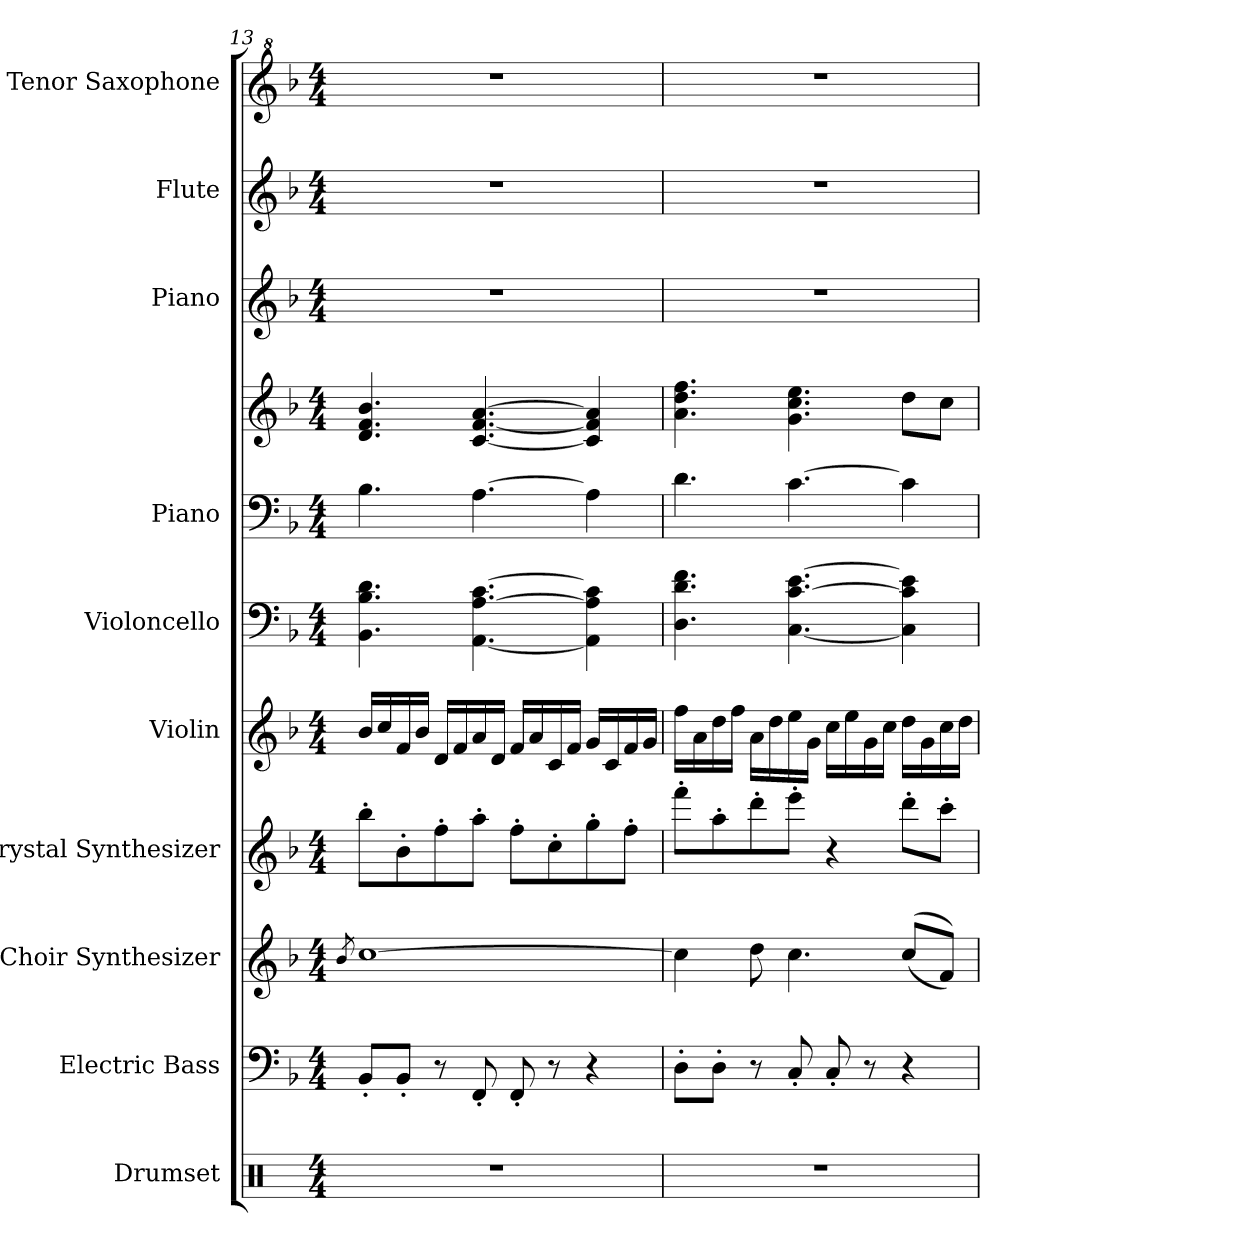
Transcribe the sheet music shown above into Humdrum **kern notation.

**kern	**kern	**kern	**kern	**kern	**kern	**kern	**kern	**kern	**kern	**kern
*part10	*part9	*part8	*part7	*part6	*part5	*part4	*part4	*part3	*part2	*part1
*staff11	*staff10	*staff9	*staff8	*staff7	*staff6	*staff5	*staff4	*staff3	*staff2	*staff1
*I"Drumset	*I"Electric Bass	*I"Choir Synthesizer	*I"Crystal Synthesizer	*I"Violin	*I"Violoncello	*I"Piano	*	*I"Piano	*I"Flute	*I"Tenor Saxophone
*I'D. Set	*I'El. B.	*I'Synth.	*I'Synth.	*I'Vln.	*I'Vc.	*I'Pno.	*	*I'Pno.	*I'Fl.	*I'T. Sax.
*clefX	*clefF4	*clefG2	*clefG2	*clefG2	*clefF4	*clefF4	*clefG2	*clefG2	*clefG2	*clefG^2
*	*ITrd7c12	*	*	*	*	*	*	*	*	*ITrd8c14
*k[]	*k[b-]	*k[b-]	*k[b-]	*k[b-]	*k[b-]	*k[b-]	*k[b-]	*k[b-]	*k[b-]	*k[b-]
*M4/4	*M4/4	*M4/4	*M4/4	*M4/4	*M4/4	*M4/4	*M4/4	*M4/4	*M4/4	*M4/4
=13	=13	=13	=13	=13	=13	=13	=13	=13	=13	=13
.	.	8qb-/	.	.	.	.	.	.	.	.
1r	8BBB-'/L	[1cc	8bb-'\L	16b-/LL	4.BB-\ 4.B-\ 4.d\	4.B-\	4.d/ 4.f/ 4.b-/	1r	1r	1r
.	.	.	.	16cc/	.	.	.	.	.	.
.	8BBB-'/J	.	8b-'\	16f/	.	.	.	.	.	.
.	.	.	.	16b-/JJ	.	.	.	.	.	.
.	8r	.	8ff'\	16d/LL	.	.	.	.	.	.
.	.	.	.	16f/	.	.	.	.	.	.
.	8FFF'/	.	8aa'\J	16a/	[4.AA\ [4.A\ [4.c\	[4.A\	[4.c/ [4.f/ [4.a/	.	.	.
.	.	.	.	16d/JJ	.	.	.	.	.	.
.	8FFF'/	.	8ff'\L	16f/LL	.	.	.	.	.	.
.	.	.	.	16a/	.	.	.	.	.	.
.	8r	.	8cc'\	16c/	.	.	.	.	.	.
.	.	.	.	16f/JJ	.	.	.	.	.	.
.	4r	.	8gg'\	16g/LL	4AA\] 4A\] 4c\]	4A\]	4c/] 4f/] 4a/]	.	.	.
.	.	.	.	16c/	.	.	.	.	.	.
.	.	.	8ff'\J	16f/	.	.	.	.	.	.
.	.	.	.	16g/JJ	.	.	.	.	.	.
!!LO:PB:g=z
=14	=14	=14	=14	=14	=14	=14	=14	=14	=14	=14
1r	8DD'\L	4cc\]	8fff'\L	16ff\LL	4.D\ 4.d\ 4.f\	4.d\	4.a\ 4.dd\ 4.ff\	1r	1r	1r
.	.	.	.	16a\	.	.	.	.	.	.
.	8DD'\J	.	8aa'\	16dd\	.	.	.	.	.	.
.	.	.	.	16ff\JJ	.	.	.	.	.	.
.	8r	8dd\	8ddd'\	16a\LL	.	.	.	.	.	.
.	.	.	.	16dd\	.	.	.	.	.	.
.	8CC'/	4.cc\	8eee'\J	16ee\	[4.C\ [4.c\ [4.e\	[4.c\	4.g\ 4.cc\ 4.ee\	.	.	.
.	.	.	.	16g\JJ	.	.	.	.	.	.
.	8CC'/	.	4r	16cc\LL	.	.	.	.	.	.
.	.	.	.	16ee\	.	.	.	.	.	.
.	8r	.	.	16g\	.	.	.	.	.	.
.	.	.	.	16cc\JJ	.	.	.	.	.	.
.	4r	(<(<8cc/L	8ddd'\L	16dd\LL	4C\] 4c\] 4e\]	4c\]	8dd\L	.	.	.
.	.	.	.	16g\	.	.	.	.	.	.
.	.	8f/J))	8ccc'\J	16cc\	.	.	8cc\J	.	.	.
.	.	.	.	16dd\JJ	.	.	.	.	.	.
=	=	=	=	=	=	=	=	=	=	=
*-	*-	*-	*-	*-	*-	*-	*-	*-	*-	*-
